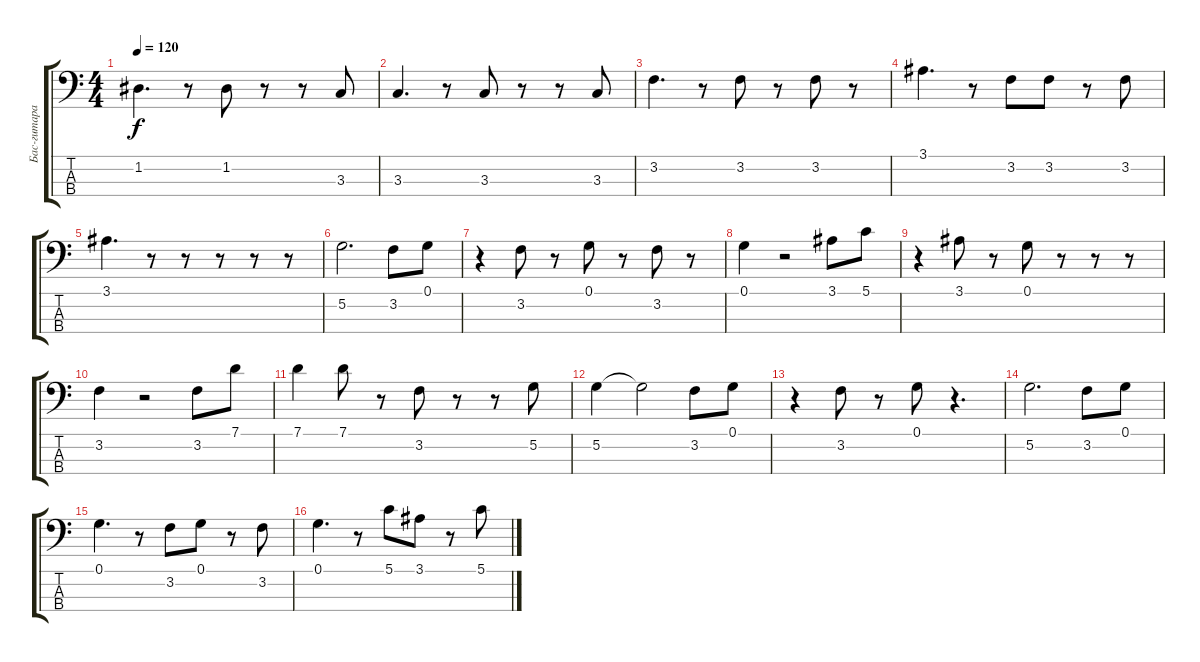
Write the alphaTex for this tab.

\track ("Бас-гитара" "Бас-гитара") {instrument electricbassfinger}
\staff {score tabs}
\tuning (G2 D2 A1 E1) {hide}
\ts (4 4)
\tempo 120
\clef f4
\ks c
1.2.4{d dy f} r.8 1.2.8 r.8 r.8 3.3.8 |
3.3.4{d} r.8 3.3.8 r.8 r.8 3.3.8 |
3.2.4{d} r.8 3.2.8 r.8 3.2.8 r.8 |
3.1.4{d} r.8 3.2.8 3.2.8 r.8 3.2.8 |
3.1.4{d} r.8 r.8 r.8 r.8 r.8 |
5.2.2{d} 3.2.8 0.1.8 |
r.4 3.2.8 r.8 0.1.8 r.8 3.2.8 r.8 |
0.1.4 r.2 3.1.8 5.1.8 |
r.4 3.1.8 r.8 0.1.8 r.8 r.8 r.8 |
3.2.4 r.2 3.2.8 7.1.8 |
7.1.4 7.1.8 r.8 3.2.8 r.8 r.8 5.2.8 |
5.2.4 5.2{t}.2 3.2.8 0.1.8 |
r.4 3.2.8 r.8 0.1.8 r.4{d} |
5.2.2{d} 3.2.8 0.1.8 |
0.1.4{d} r.8 3.2.8 0.1.8 r.8 3.2.8 |
0.1.4{d} r.8 5.1.8 3.1.8 r.8 5.1.8
